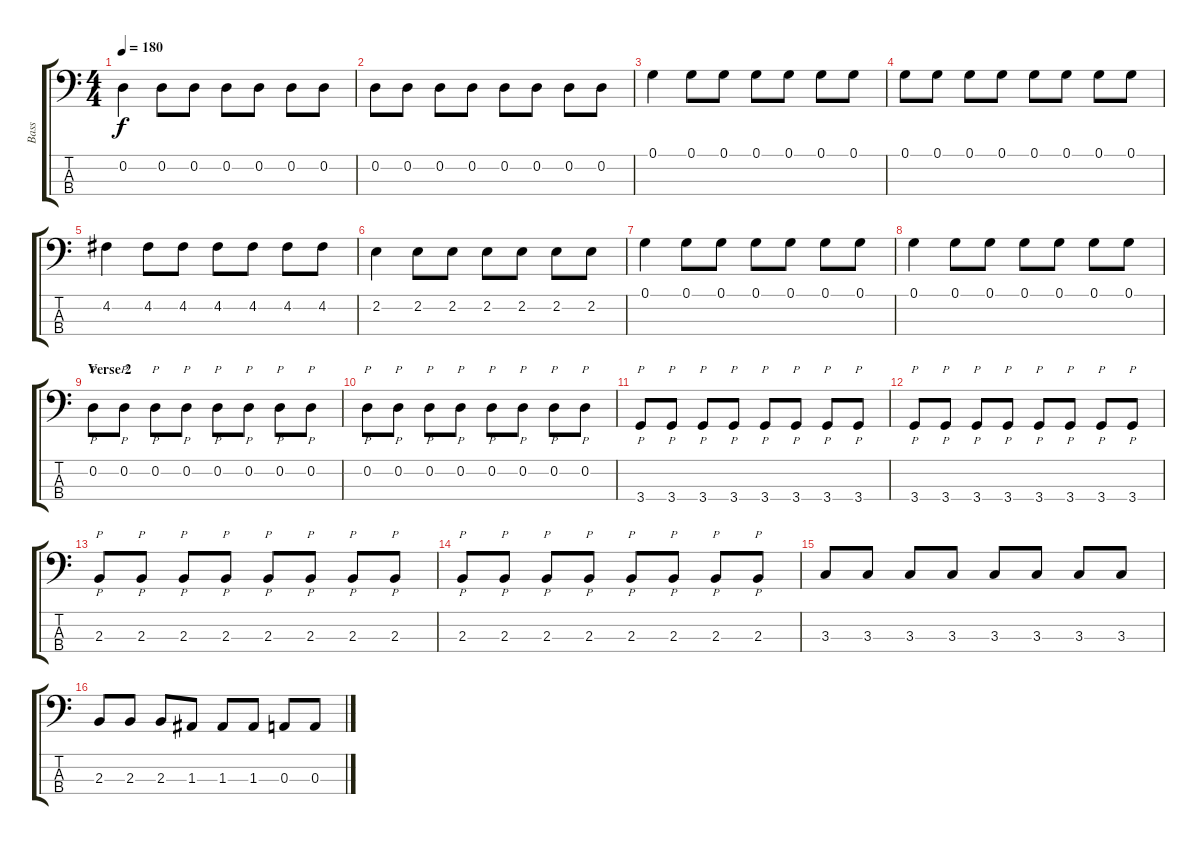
\track ("Bass" "Bass") {instrument electricbasspick}
\staff {score tabs}
\tuning (G2 D2 A1 E1) {hide}
\ts (4 4)
\tempo 180
\clef f4
\ks c
0.2.4{dy f} 0.2.8 0.2.8 0.2.8 0.2.8 0.2.8 0.2.8 |
0.2.8 0.2.8 0.2.8 0.2.8 0.2.8 0.2.8 0.2.8 0.2.8 |
0.1.4 0.1.8 0.1.8 0.1.8 0.1.8 0.1.8 0.1.8 |
0.1.8 0.1.8 0.1.8 0.1.8 0.1.8 0.1.8 0.1.8 0.1.8 |
4.2.4 4.2.8 4.2.8 4.2.8 4.2.8 4.2.8 4.2.8 |
2.2.4 2.2.8 2.2.8 2.2.8 2.2.8 2.2.8 2.2.8 |
0.1.4 0.1.8 0.1.8 0.1.8 0.1.8 0.1.8 0.1.8 |
0.1.4 0.1.8 0.1.8 0.1.8 0.1.8 0.1.8 0.1.8 |
\section ("" "Verse 2")
0.2.8{p} 0.2.8{p} 0.2.8{p} 0.2.8{p} 0.2.8{p} 0.2.8{p} 0.2.8{p} 0.2.8{p} |
0.2.8{p} 0.2.8{p} 0.2.8{p} 0.2.8{p} 0.2.8{p} 0.2.8{p} 0.2.8{p} 0.2.8{p} |
3.4.8{p volume 12} 3.4.8{p} 3.4.8{p} 3.4.8{p} 3.4.8{p} 3.4.8{p} 3.4.8{p} 3.4.8{p} |
3.4.8{p volume 12} 3.4.8{p} 3.4.8{p} 3.4.8{p} 3.4.8{p} 3.4.8{p} 3.4.8{p} 3.4.8{p} |
2.3.8{p} 2.3.8{p} 2.3.8{p} 2.3.8{p} 2.3.8{p} 2.3.8{p} 2.3.8{p} 2.3.8{p} |
2.3.8{p} 2.3.8{p} 2.3.8{p} 2.3.8{p} 2.3.8{p} 2.3.8{p} 2.3.8{p} 2.3.8{p} |
3.3.8 3.3.8 3.3.8 3.3.8 3.3.8 3.3.8 3.3.8 3.3.8 |
2.3.8 2.3.8 2.3.8 1.3.8 1.3.8 1.3.8 0.3.8 0.3.8
